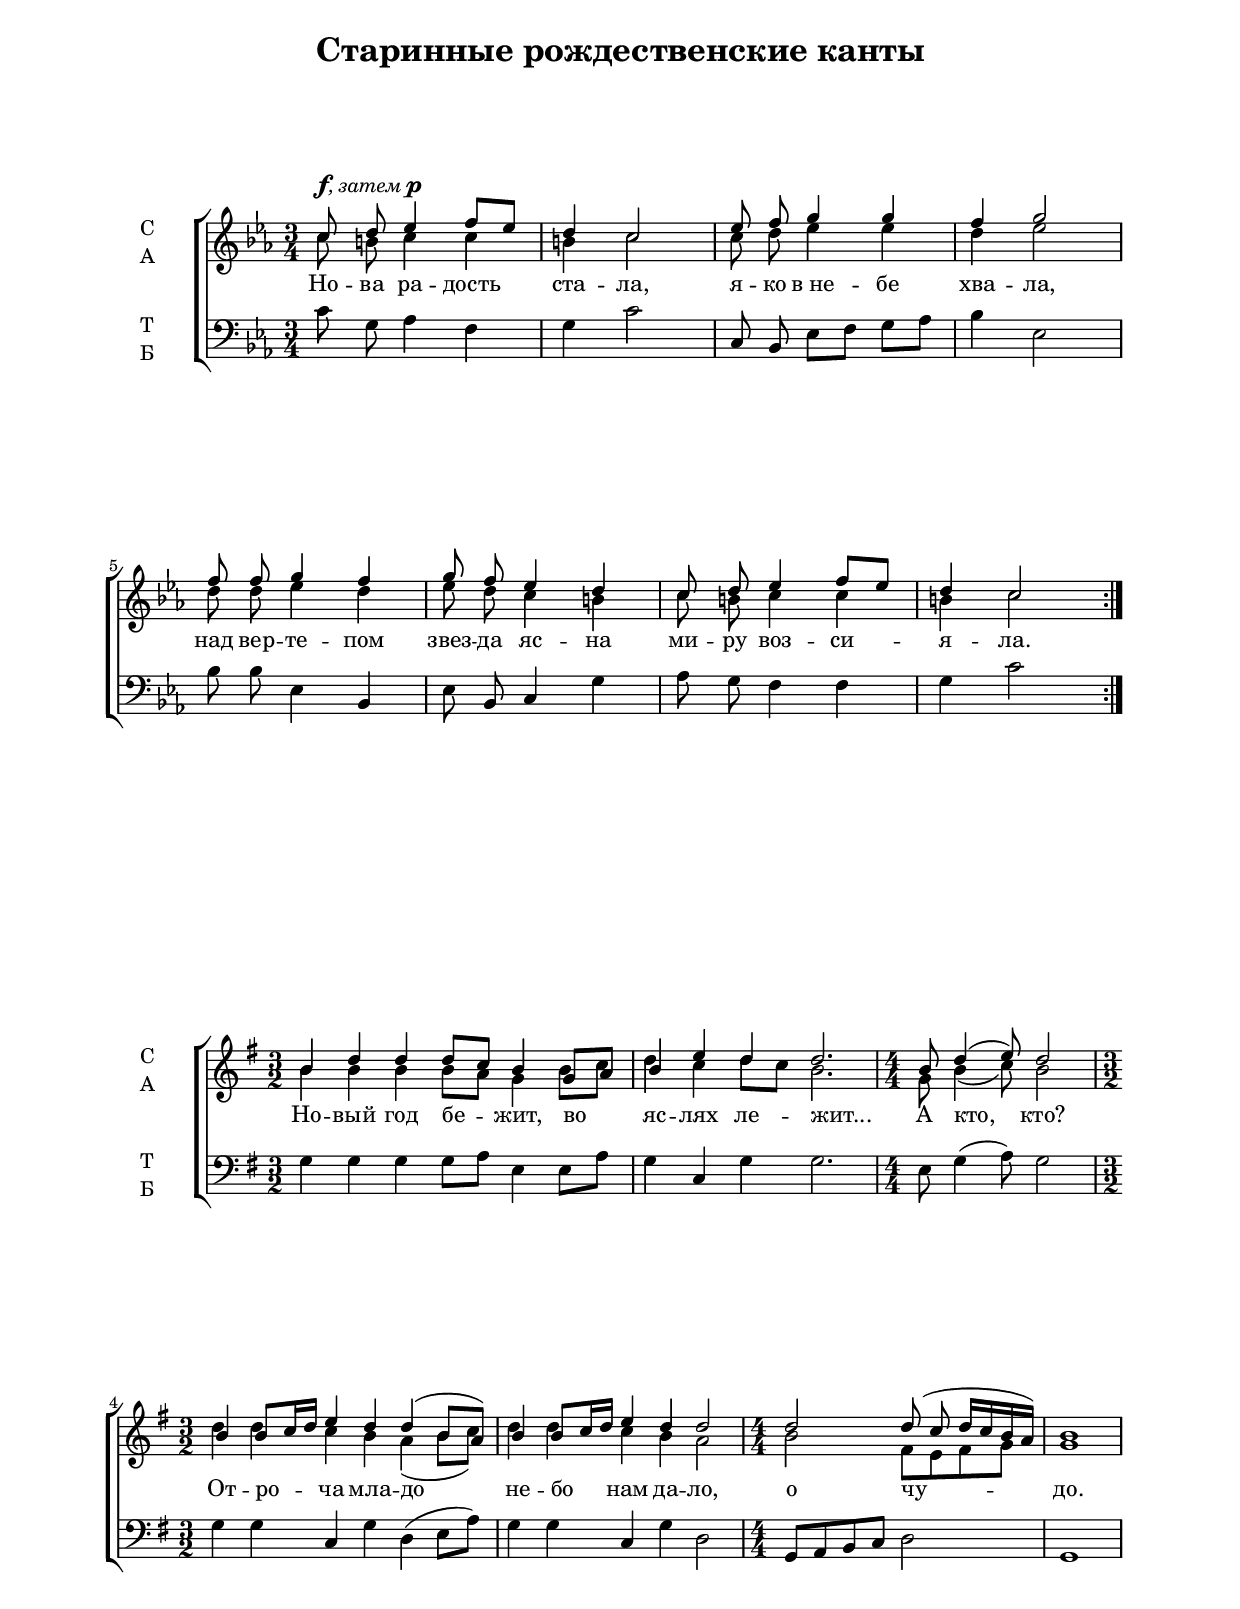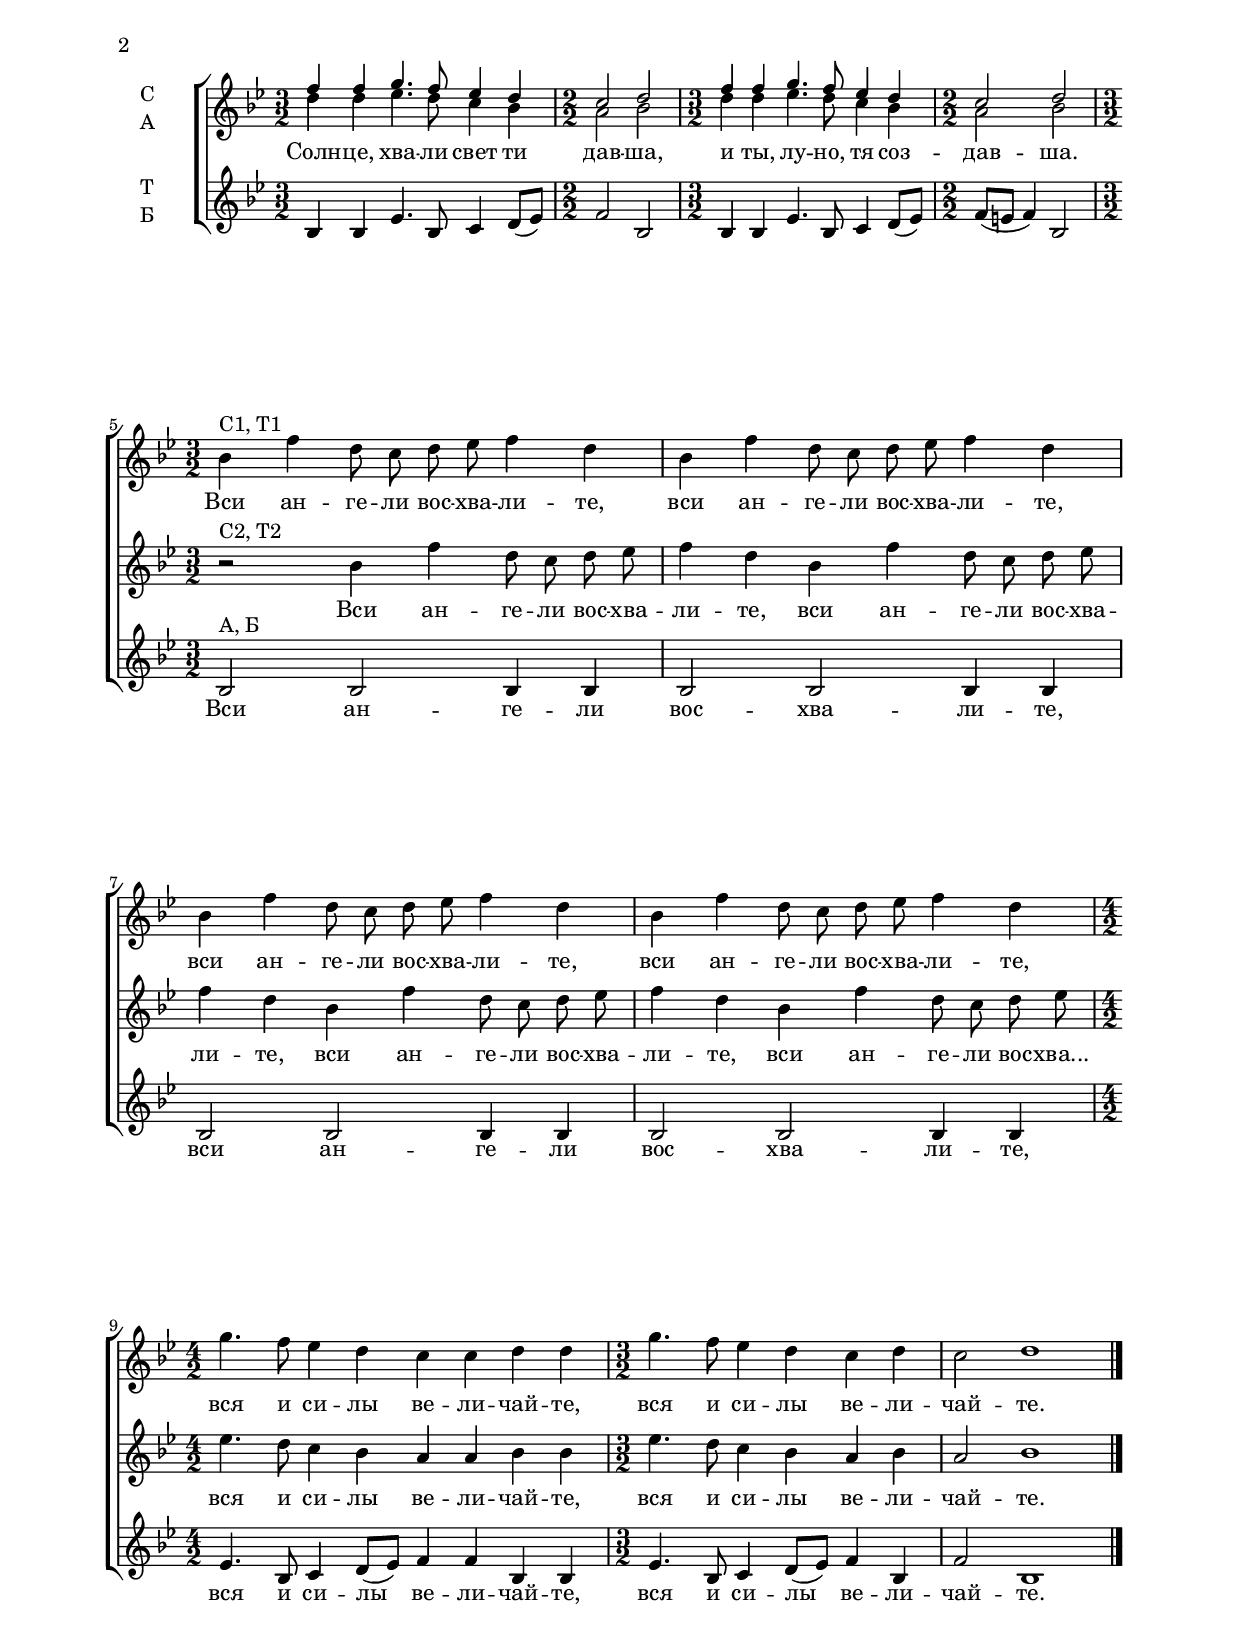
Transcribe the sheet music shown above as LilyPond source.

% Заголовок {{{1
\version "2.11.0"

#(set-global-staff-size 18)

\paper { % {{{2
 #(set-paper-size "a4")
 left-margin = 2\cm
 top-margin = 1\cm
 head-separation = 1\cm
 bottom-margin = 2\cm
 line-width = 17\cm
 page-top-space = 0.8\cm
 after-title-space = 2.5\cm
 between-system-space = 2.5\cm
} % }}}2

\header {
	title = "Старинные рождественские канты"
}

fthenp = \markup {
	\concat {\dynamic f \italic ,}
	\hspace #-0.2 \italic затем\hspace #0 \dynamic p }

% Кант 1 {{{1
% Ноты {{{2
soprano = \relative c'' \new Voice = "soprano" {
	\voiceOne
	\autoBeamOff
	\key c \minor
	c8 ^\fthenp d ees4 f8[ ees] |
	d4 c2 |
	ees8 f g4 g |
	f g2 |
	f8 f g4 f |
	g8 f ees4 d
	c8 d ees4 f8[ ees] |
	d4 c2
}

alto = \relative c'' \new Voice = "alto" {
	\voiceTwo
	\autoBeamOff
	\key c \minor
	c8 b c4 c |
	b c2 |
	c8 d ees4 ees |
	d ees2 |
	d8 d ees4 d |
	ees8 d c4 b |
	c8 b c4 c |
	b c2
}

tenor = \relative c' \new Voice = "tenor" {
	\autoBeamOff
	\clef bass
	\key c \minor
	c8 g  aes4 f |
	g c2 |
	c,8 bes ees[ f] g[ aes] |
	bes4  ees,2 |
	bes'8 bes ees,4 bes |
	ees8 bes c4 g' |
	aes8 g f4 f |
	g c2 \bar ":|"
}

text = \lyricmode {
	Но -- ва  ра -- дость ста -- ла,
	я -- ко  в_не -- бе  хва -- ла,
	над  вер -- те -- пом  звез -- да  яс -- на
	ми -- ру  воз -- си -- я -- ла.
}	

% score {{{2
\score {
	<< \time 3/4
	  \new ChoirStaff <<
		\new Staff <<
			\set Staff.vocalName = \markup \column { "С" "А" }
			\soprano \alto >>
		\lyricsto "alto" \new Lyrics \text
		\new Staff <<
			\set Staff.vocalName = \markup \column { "Т" "Б" }
			\tenor >>
	   >>
	>>
}

% Кант 2 {{{1

% Ноты {{{2
soprano = \relative c'' \new Voice = "soprano" {
	\voiceOne
	\autoBeamOff
	\time 3/2
	b4 d d d8[ c] b4 g8[ a] |
	b4 e d d2. |
	\time 4/4
	b8 d4( e8) d2 |
	\time 3/2
	b4 b8[ c16 d] e4 d d( b8[ a]) |
	b4 b8[ c16 d] e4 d d2 |
	\time 4/4
	d d8( c d16[ c b a]) |
	b1
	\pageBreak
}

alto = \relative c'' \new Voice = "alto" {
	\voiceTwo
	\autoBeamOff
	\time 3/2
	b4 b b b8[ a] g4 b8[ c] |
	d4 c d8[ c] b2. |
	\time 4/4
	g8 b4( c8) b2 |
	\time 3/2
	d4 d c b a( b8[ c]) |
	d4 d c b a2 |
	\time 4/4
	b  fis8[ e fis g] |
	g1
}

tenor = \relative c' \new Voice = "tenor" {
	\autoBeamOff
	\clef bass
	\time 3/2
	g4 g g g8[ a] e4 e8[ a] |
	g4 c, g' g2. |
	\time 4/4
	e8 g4( a8) g2 |
	\time 3/2
	g4 g c, g' d( e8[ a]) |
	g4 g c, g' d2 |
	\time 4/4
	g,8[ a b c] d2 |
	g,1
}

% Текст {{{2
text = \lyricmode {
	Но -- вый  год  бе -- жит,
	во  яс -- лях ле --
	\once \override LyricText #'self-alignment-X = #LEFT
	жит...
	А кто, кто?
	От -- ро -- ча  мла -- до
	не -- бо  нам  да -- ло,  о  чу -- до.
}

% score {{{2
\score {
	<< \time 3/2
	   \new ChoirStaff <<
		\new Staff <<
			\numericTimeSignature
			\set Staff.vocalName = \markup \column { "С" "А" }
			\key g \major
			\soprano \alto
		>>
		\lyricsto "soprano" \new Lyrics \text
		\new Staff <<
			\numericTimeSignature
			\set Staff.vocalName = \markup \column { "Т" "Б" }
			\key g \major
			\tenor
		>>
	   >>
	>>
}

% Кант 3 {{{1

global = { \key bes \major }

% Солнце, хвали свет ти давша {{{2

soprano = \relative f'' {
	\voiceOne
	\global
	f4 f g4. f8 ees4 d |
	\time 2/2
	c2 d |
	\time 3/2
	f4 f g4. f8 ees4 d |
	\time 2/2
	c2 d |
	\break
}

alto = \relative d'' {
	\voiceTwo
	\global
	\key bes \major
	d4 d ees4. d8 c4 bes |
	\time 2/2
	a2 bes |
	\time 3/2
	d4 d ees4. d8 c4 bes |
	\time 2/2
	a2 bes |
}

bass = \relative bes {
	\global
	bes4 bes ees4. bes8 c4 d8( ees) |
	\time 2/2
	f2 bes, |
	\time 3/2
	bes4 bes ees4. bes8 c4 d8( ees) |
	\time 2/2
	f8(e f4) bes,2 |
}

hvali = \lyricmode {
Солн -- це,  хва -- ли  свет  ти  дав -- ша,
и ты, лу -- но,  тя  соз -- дав -- ша.
}

% Вси ангели восхвалите {{{2

sItI = \relative b' {
	\time 3/2
	\autoBeamOff
	bes4
	^ "С1, Т1"
	f' d8 c d ees f4 d |
	bes4 f' d8 c d ees f4 d |
	bes4 f' d8 c d ees f4 d |
	bes4 f' d8 c d ees f4 d |
	\time 4/2
}

sIItII = \relative b' {
	\time 3/2
	\autoBeamOff
	r2
	^ "С2, Т2"
	bes4 f' d8 c d ees |
	f4 d
	bes4 f' d8 c d ees |
	f4 d
	bes4 f' d8 c d ees |
	f4 d
	bes4 f' d8 c d ees |
	\time 4/2
}

bassangeli = \relative bes {
	bes2
	^ "А, Б"
	bes bes4 bes |
	bes2 bes bes4 bes |
	bes2 bes bes4 bes |
	bes2 bes bes4 bes |
	\time 4/2
}

vsiangeli = \lyricmode {
Вси  ан -- ге -- ли  вос -- хва -- ли -- те,
вси  ан -- ге -- ли  вос -- хва -- ли -- те,
вси  ан -- ге -- ли  вос -- хва -- ли -- те,
вси  ан -- ге -- ли  вос -- хва -- ли -- те,
}
vsiangelishort = \lyricmode {
Вси  ан -- ге -- ли  вос -- хва -- ли -- те,
вси  ан -- ге -- ли  вос -- хва -- ли -- те,
вси  ан -- ге -- ли  вос -- хва -- ли -- те,
вси  ан -- ге -- ли  вос -- хва...
}

% Вся и силы величайте {{{2

sItIsily = \relative g'' {
	g4.
	f8 ees4 d c c d d |
	\time 3/2
	g4. f8 ees4 d c d | c2 d1 |
}

sIItIIsily = \relative g'' {
	ees4.
	d8 c4 bes a a bes bes |
	\time 3/2
	ees4. d8 c4 bes a bes | a2 bes1 |
}

basssily = \relative ees' {
	ees4.
	bes8 c4 d8( ees) f4 f bes, bes |
	\time 3/2
	ees4. bes8 c4 d8( ees) f4 bes, | f'2 bes,1 \bar "|." |
}

sily = \lyricmode {
вся  и  си -- лы  ве -- ли -- чай -- те,
вся  и  си -- лы  ве -- ли -- чай -- те.
}

\score { % {{{2
	<< \time 3/2
	\new ChoirStaff <<
		\new Staff \with { % {{{3
		  \override VerticalAxisGroup #'minimum-Y-extent = #'(-1 . 4)
		} <<
			\numericTimeSignature
			\set Staff.vocalName = \markup \column { "С" "А" }
			{
			<< \new Voice="soprano" \soprano
			\new Voice="alto" \alto >>
			\new Voice = "sItI" \sItI
			\new Voice="sily" \sItIsily
			}
			\new Lyrics \with {
				\override VerticalAxisGroup
				#'minimum-Y-extent = #'(3 . 3)
			} \lyricsto "soprano" \hvali
			\new Lyrics \with {
				\override VerticalAxisGroup
				#'minimum-Y-extent = #'(-1.2 . 0.8)
			} \lyricsto "sItI" \vsiangeli
			\new Lyrics \lyricsto "sily" \sily
		>>
		\new Staff \with { % {{{3
		  \override VerticalAxisGroup #'minimum-Y-extent = #'(-1 . 5)
		} {
			\key bes \major
			R1. R1 R1. R1
			\new Voice="sIItII" \sIItII
			\new Voice \sIItIIsily
		} % }}}
		\new Lyrics \with {
		    \override VerticalAxisGroup
		    #'minimum-Y-extent = #'(-0.2 . 1)
		} \lyricsto "sIItII" \vsiangelishort
		\new Lyrics \lyricsto "sily" \sily
		\new Staff \with { % {{{3
		  \override VerticalAxisGroup #'minimum-Y-extent = #'(-1 . 5)
		} <<
			\numericTimeSignature
			{
			\set Staff.vocalName = \markup \column { "Т" "Б" }
			\new Voice="bass" \bass
			\new Voice="bassangeli" \bassangeli
			\new Voice="basssily" \basssily
			}
			\new Lyrics \lyricsto "bassangeli" \vsiangeli
		>> %}}}
		\new Lyrics \lyricsto "basssily" \sily
	>>
	>>
\layout { % {{{3
	\context {
	\RemoveEmptyStaffContext
	\override VerticalAxisGroup #'remove-first = ##t
	}
}

}
% }}}1
% vim:set foldmethod=marker ft=lilypond:
